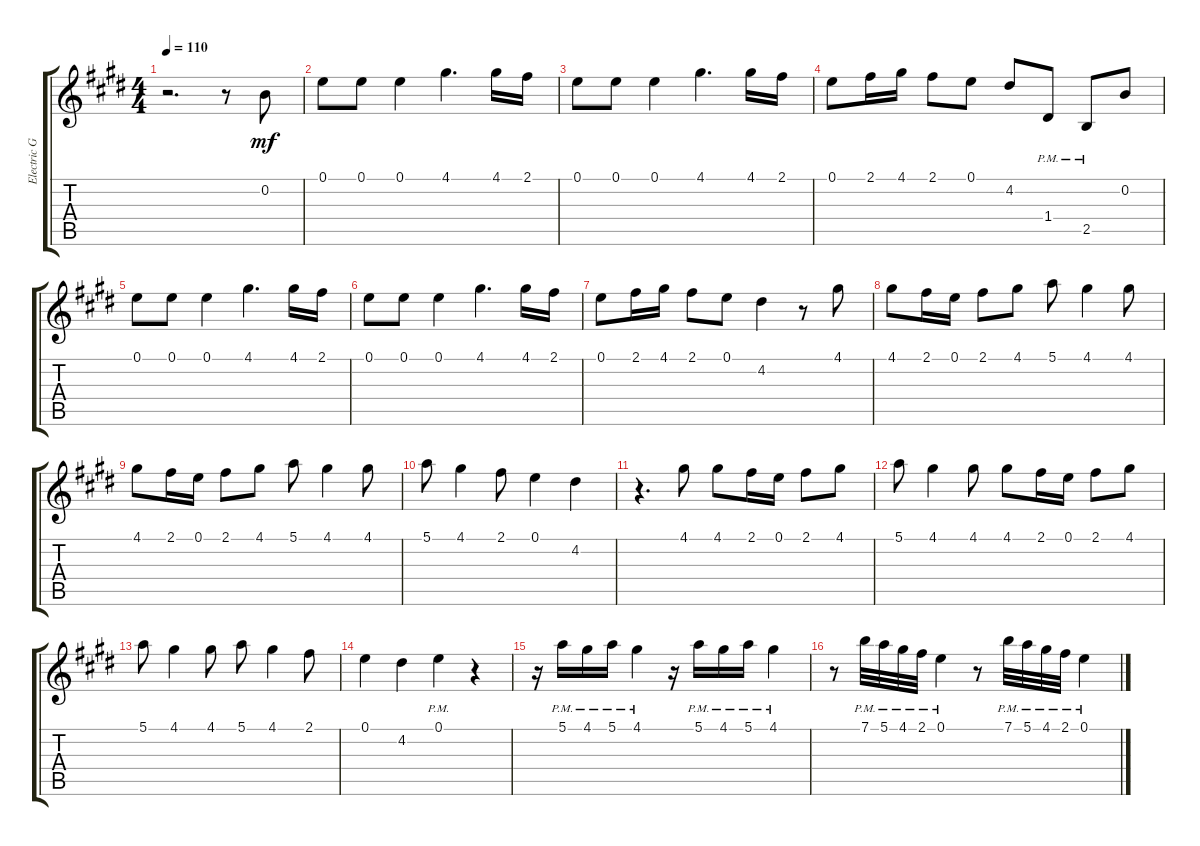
\track ("Electric Guitar 2" "Electric G") {instrument overdrivenguitar}
\staff {score tabs}
\tuning (E4 B3 G3 D3 A2 E2) {hide}
\ts (4 4)
\tempo 110
\clef g2
\ks e
r.2{d dy mf instrument overdrivenguitar} r.8 0.2.8 |
0.1.8 0.1.8 0.1.4 4.1.4{d} 4.1.16 2.1.16 |
0.1.8 0.1.8 0.1.4 4.1.4{d} 4.1.16 2.1.16 |
0.1.8 2.1.16 4.1.16 2.1.8 0.1.8 4.2.8 1.4{pm}.8 2.5{pm}.8 0.2.8 |
0.1.8 0.1.8 0.1.4 4.1.4{d} 4.1.16 2.1.16 |
0.1.8 0.1.8 0.1.4 4.1.4{d} 4.1.16 2.1.16 |
0.1.8 2.1.16 4.1.16 2.1.8 0.1.8 4.2.4 r.8 4.1.8 |
4.1.8 2.1.16 0.1.16 2.1.8 4.1.8 5.1.8 4.1.4 4.1.8 |
4.1.8 2.1.16 0.1.16 2.1.8 4.1.8 5.1.8 4.1.4 4.1.8 |
5.1.8 4.1.4 2.1.8 0.1.4 4.2.4 |
r.4{d} 4.1.8 4.1.8 2.1.16 0.1.16 2.1.8 4.1.8 |
5.1.8 4.1.4 4.1.8 4.1.8 2.1.16 0.1.16 2.1.8 4.1.8 |
5.1.8 4.1.4 4.1.8 5.1.8 4.1.4 2.1.8 |
0.1.4 4.2.4 0.1{pm}.4 r.4 |
r.16 5.1{pm}.16 4.1{pm}.16 5.1{pm}.16 4.1{pm}.4 r.16 5.1{pm}.16 4.1{pm}.16 5.1{pm}.16 4.1{pm}.4 |
r.8 7.1{pm}.32 5.1{pm}.32 4.1{pm}.32 2.1{pm}.32 0.1{pm}.4 r.8 7.1{pm}.32 5.1{pm}.32 4.1{pm}.32 2.1{pm}.32 0.1{pm}.4
